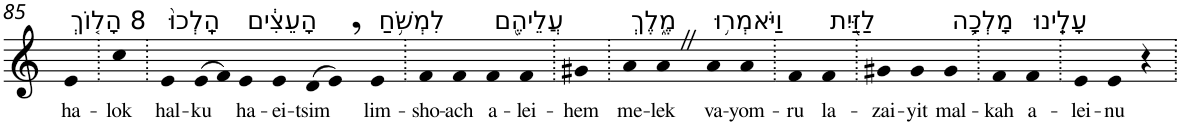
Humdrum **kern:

**kern	**text
*part1	*part1
*staff1	*staff1
*I"Piano	*
*I'Pno	*
!!LO:PB:g=z
*clefG2	*
*k[]	*
=85	=85
!LO:TX:a:t=8 הָל֤וֹךְ	!
!	!LO:LY:b
4e	ha-
=86.	=86.
!	!LO:LY:b
4cc	-lok
=87.	=87.
!LO:TX:a:t=הָֽלְכוּ֙	!
!	!LO:LY:b
4e	hal-
!	!LO:LY:b
(>8e	-ku
8f)	.
!LO:TX:a:t=הָעֵצִ֔ים	!
!	!LO:LY:b
4e	ha-
!	!LO:LY:b
4e	-ei-
!	!LO:LY:b
(>8d	-tsim
8e,)	.
!LO:TX:a:t=לִמְשֹׁ֥חַ	!
!	!LO:LY:b
4e	lim-
=88.	=88.
!	!LO:LY:b
4f	-sho-
!	!LO:LY:b
4f	-ach
!LO:TX:a:t=עֲלֵיהֶ֖ם	!
!	!LO:LY:b
4f	a-
!	!LO:LY:b
4f	-lei-
=89.	=89.
!	!LO:LY:b
4g#X	-hem
=90.	=90.
!LO:TX:a:t=מֶ֑לֶךְ	!
!	!LO:LY:b
4a	me-
!	!LO:LY:b
4aZ	-lek
!LO:TX:a:t=וַיֹּאמְר֥וּ	!
!	!LO:LY:b
4a	va-
!	!LO:LY:b
4a	-yom-
=91.	=91.
!	!LO:LY:b
4f	-ru
!LO:TX:a:t=לַזַּ֖יִת	!
!	!LO:LY:b
4f	la-
=92.	=92.
!	!LO:LY:b
4g#X	-zai-
!	!LO:LY:b
4g#	-yit
!LO:TX:a:t=מָלְכָ֥ה	!
!	!LO:LY:b
4g#	mal-
=93.	=93.
!	!LO:LY:b
4f	-kah
!LO:TX:a:t=עָלֵֽינוּ	!
!	!LO:LY:b
4f	a-
=94.	=94.
!	!LO:LY:b
4e	-lei-
!	!LO:LY:b
4e	-nu
4r	.
=.	=.
*-	*-
